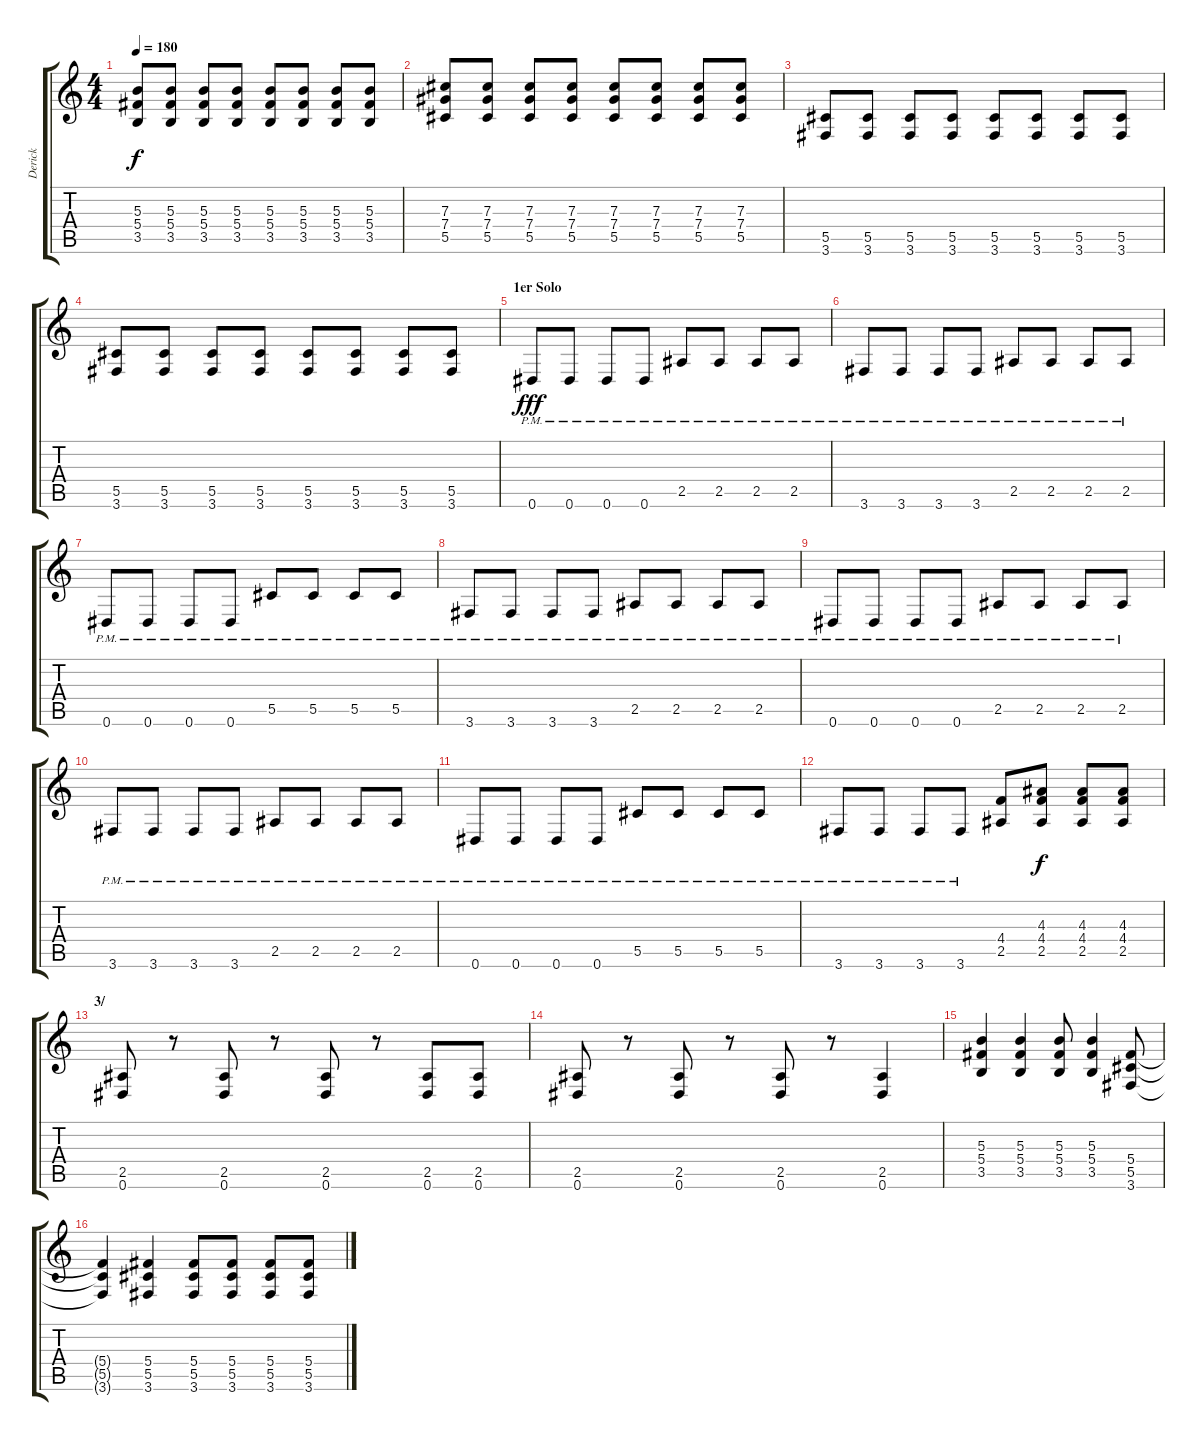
\track ("Derick" "Derick") {instrument distortionguitar}
\staff {score tabs}
\tuning (Eb4 Bb3 Gb3 Db3 Ab2 Eb2) {hide}
\ts (4 4)
\tempo 180
\clef g2
\ks c
(5.3 5.4 3.5).8{dy f} (5.3 5.4 3.5).8 (5.3 5.4 3.5).8 (5.3 5.4 3.5).8 (5.3 5.4 3.5).8 (5.3 5.4 3.5).8 (5.3 5.4 3.5).8 (5.3 5.4 3.5).8 |
(7.3 7.4 5.5).8 (7.3 7.4 5.5).8 (7.3 7.4 5.5).8 (7.3 7.4 5.5).8 (7.3 7.4 5.5).8 (7.3 7.4 5.5).8 (7.3 7.4 5.5).8 (7.3 7.4 5.5).8 |
(5.5 3.6).8 (5.5 3.6).8 (5.5 3.6).8 (5.5 3.6).8 (5.5 3.6).8 (5.5 3.6).8 (5.5 3.6).8 (5.5 3.6).8 |
(5.5 3.6).8 (5.5 3.6).8 (5.5 3.6).8 (5.5 3.6).8 (5.5 3.6).8 (5.5 3.6).8 (5.5 3.6).8 (5.5 3.6).8 |
\section ("" "1er Solo")
0.6{pm}.8{dy fff} 0.6{pm}.8 0.6{pm}.8 0.6{pm}.8 2.5{pm}.8 2.5{pm}.8 2.5{pm}.8 2.5{pm}.8 |
3.6{pm}.8 3.6{pm}.8 3.6{pm}.8 3.6{pm}.8 2.5{pm}.8 2.5{pm}.8 2.5{pm}.8 2.5{pm}.8 |
0.6{pm}.8 0.6{pm}.8 0.6{pm}.8 0.6{pm}.8 5.5{pm}.8 5.5{pm}.8 5.5{pm}.8 5.5{pm}.8 |
3.6{pm}.8 3.6{pm}.8 3.6{pm}.8 3.6{pm}.8 2.5{pm}.8 2.5{pm}.8 2.5{pm}.8 2.5{pm}.8 |
0.6{pm}.8 0.6{pm}.8 0.6{pm}.8 0.6{pm}.8 2.5{pm}.8 2.5{pm}.8 2.5{pm}.8 2.5{pm}.8 |
3.6{pm}.8 3.6{pm}.8 3.6{pm}.8 3.6{pm}.8 2.5{pm}.8 2.5{pm}.8 2.5{pm}.8 2.5{pm}.8 |
0.6{pm}.8 0.6{pm}.8 0.6{pm}.8 0.6{pm}.8 5.5{pm}.8 5.5{pm}.8 5.5{pm}.8 5.5{pm}.8 |
3.6{pm}.8 3.6{pm}.8 3.6{pm}.8 3.6{pm}.8 (4.4 2.5).8 (4.3 4.4 2.5).8{dy f} (4.3 4.4 2.5).8 (4.3 4.4 2.5).8 |
\section ("" "3/")
(2.5 0.6).8 r.8 (2.5 0.6).8 r.8 (2.5 0.6).8 r.8 (2.5 0.6).8 (2.5 0.6).8 |
(2.5 0.6).8 r.8 (2.5 0.6).8 r.8 (2.5 0.6).8 r.8 (2.5 0.6).4 |
(5.3 5.4 3.5).4 (5.3 5.4 3.5).4 (5.3 5.4 3.5).8 (5.3 5.4 3.5).4 (5.4 5.5 3.6).8 |
(5.4{t} 5.5{t} 3.6{t}).4 (5.4 5.5 3.6).4 (5.4 5.5 3.6).8 (5.4 5.5 3.6).8 (5.4 5.5 3.6).8 (5.4 5.5 3.6).8
